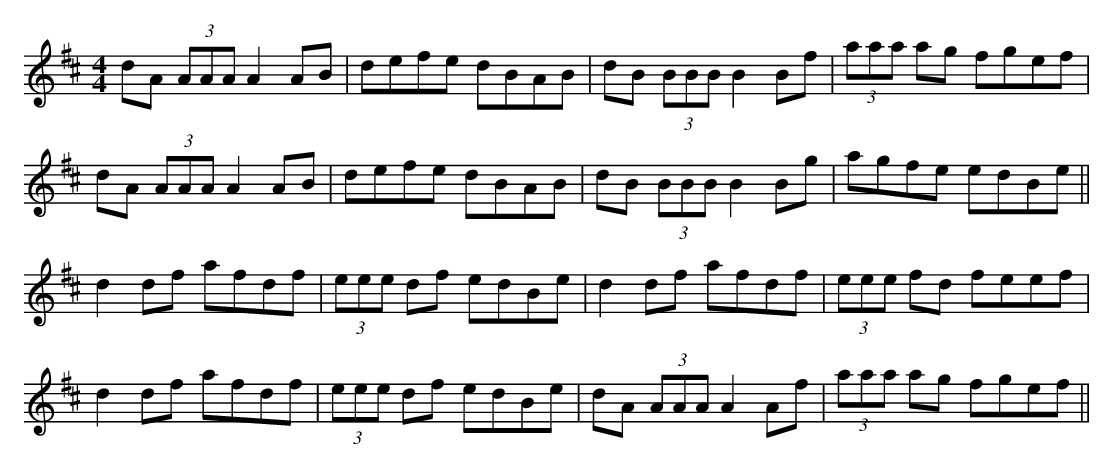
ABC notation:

X:1
M:4/4
K:D
dA (3AAA A2 AB|defe dBAB|dB (3BBB B2 Bf|(3aaa ag fgef|
dA (3AAA A2 AB|defe dBAB|dB (3BBB B2 Bg|agfe edBe||
d2 df afdf|(3eee df edBe|d2 df afdf|(3eee fd feef|
d2 df afdf|(3eee df edBe|dA (3AAA A2 Af|(3aaa ag fgef||
